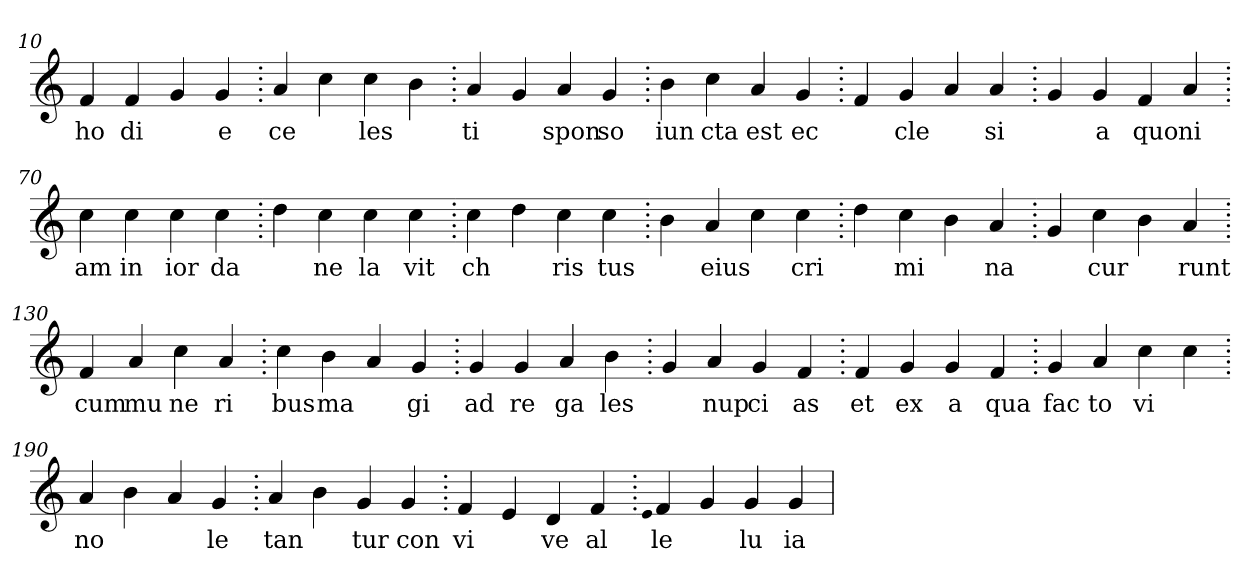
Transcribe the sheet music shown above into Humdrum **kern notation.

**kern	**text
*part1	*part1
*staff1	*staff1
*clefG2	*
=10.	=10.
4f	ho
4f	di
4g	.
4g	e
=20.	=20.
4a	ce
4cc	.
4cc	les
4b	.
=30.	=30.
4a	ti
4g	.
4a	spon
4g	so
=40.	=40.
4b	iun
4cc	cta
4a	est
4g	ec
=50.	=50.
4f	.
4g	cle
4a	.
4a	si
=60.	=60.
4g	.
4g	a
4f	quo
4a	ni
=70.	=70.
4cc	am
4cc	in
4cc	ior
4cc	da
=80.	=80.
4dd	.
4cc	ne
4cc	la
4cc	vit
=90.	=90.
4cc	ch
4dd	.
4cc	ris
4cc	tus
=100.	=100.
4b	.
4a	eius
4cc	.
4cc	cri
=110.	=110.
4dd	.
4cc	mi
4b	.
4a	na
=120.	=120.
4g	.
4cc	cur
4b	.
4a	runt
=130.	=130.
4f	cum
4a	mu
4cc	ne
4a	ri
=140.	=140.
4cc	bus
4b	ma
4a	.
4g	gi
=150.	=150.
4g	ad
4g	re
4a	ga
4b	les
=160.	=160.
4g	.
4a	nup
4g	ci
4f	as
=170.	=170.
4f	et
4g	ex
4g	a
4f	qua
=180.	=180.
4g	fac
4a	to
4cc	vi
4cc	.
=190.	=190.
4a	no
4b	.
4a	.
4g	le
=200.	=200.
4a	tan
4b	.
4g	tur
4g	con
=210.	=210.
4f	vi
4e	.
4d	ve
4f	al
=220.	=220.
qqe	.
4f	le
4g	.
4g	lu
4g	ia
=	=
*-	*-
